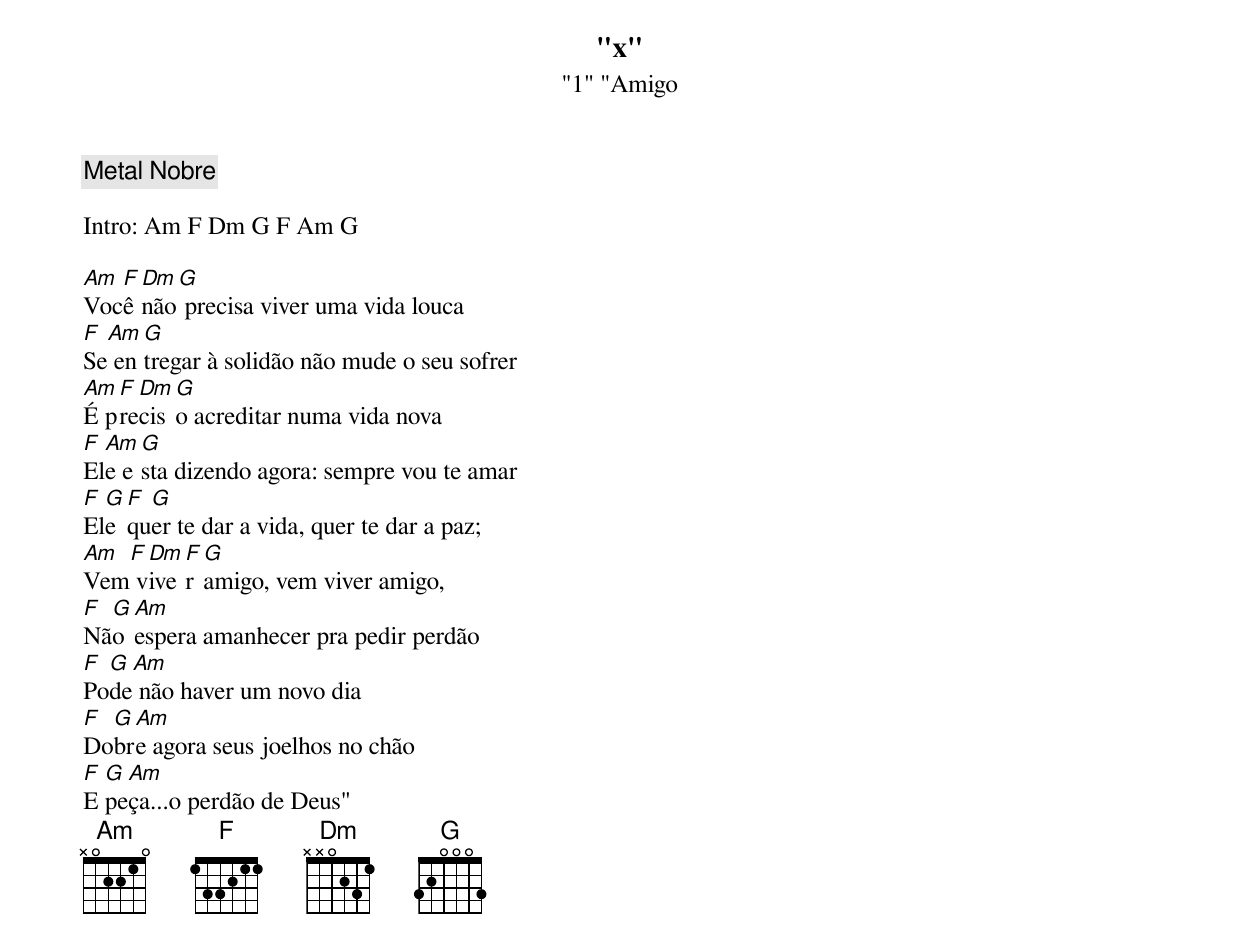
"x"
"1" "Amigo
Metal Nobre

Intro: Am F Dm G F Am G

Am F Dm G
Você não precisa viver uma vida louca
F Am G
Se entregar à solidão não mude o seu sofrer
Am F Dm G
É preciso acreditar numa vida nova
F Am G
Ele esta dizendo agora: sempre vou te amar
F G F G
Ele quer te dar a vida, quer te dar a paz;
Am F Dm F G
Vem viver amigo, vem viver amigo,
F G Am
Não espera amanhecer pra pedir perdão
F G Am
Pode não haver um novo dia
F G Am
Dobre agora seus joelhos no chão
F G Am
E peça...o perdão de Deus"
